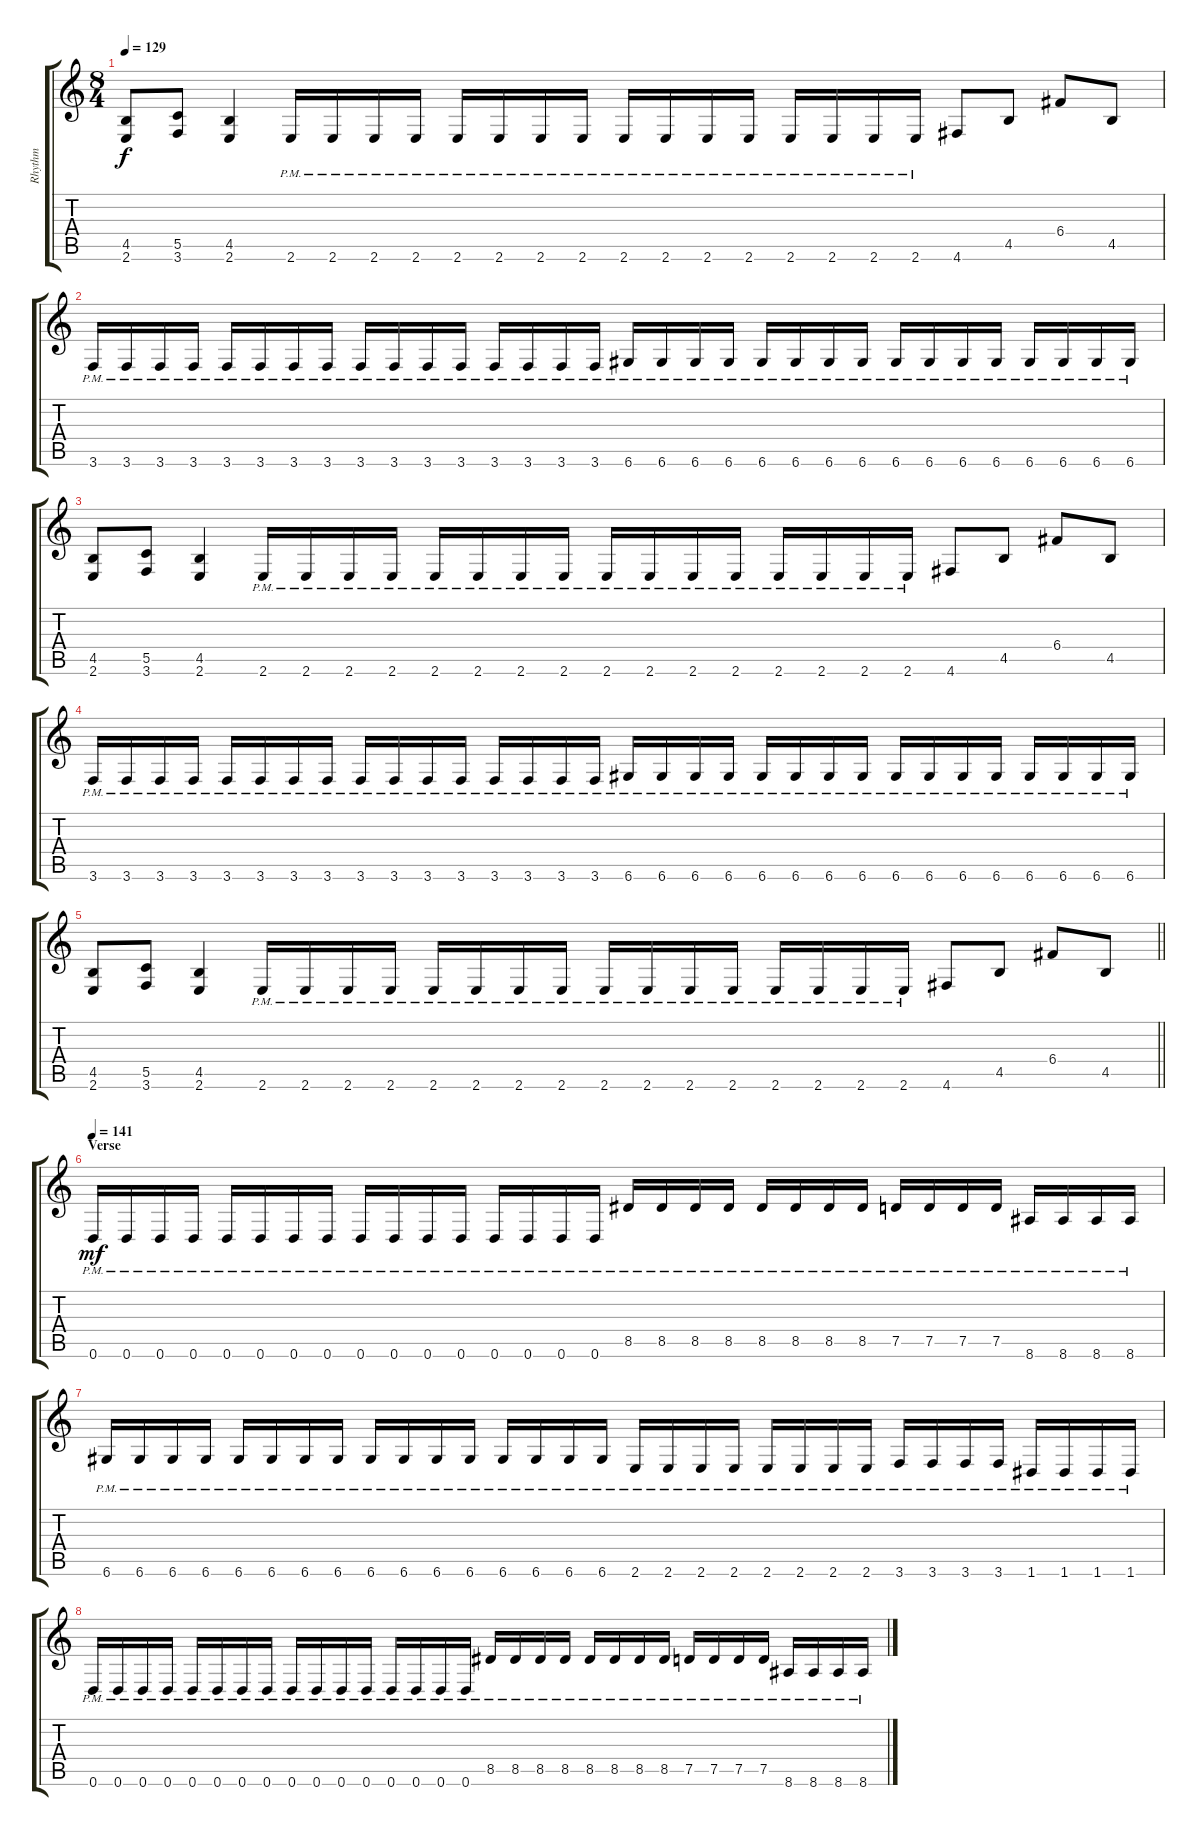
\track ("Rhythm" "Rhythm") {instrument overdrivenguitar}
\staff {score tabs}
\tuning (D4 A3 F3 C3 G2 D2) {hide}
\ts (8 4)
\tempo 129
\clef g2
\ks c
(4.5 2.6).8{dy f} (5.5 3.6).8 (4.5 2.6).4 2.6{pm}.16 2.6{pm}.16 2.6{pm}.16 2.6{pm}.16 2.6{pm}.16 2.6{pm}.16 2.6{pm}.16 2.6{pm}.16 2.6{pm}.16 2.6{pm}.16 2.6{pm}.16 2.6{pm}.16 2.6{pm}.16 2.6{pm}.16 2.6{pm}.16 2.6{pm}.16 4.6.8 4.5.8 6.4.8 4.5.8 |
3.6{pm}.16 3.6{pm}.16 3.6{pm}.16 3.6{pm}.16 3.6{pm}.16 3.6{pm}.16 3.6{pm}.16 3.6{pm}.16 3.6{pm}.16 3.6{pm}.16 3.6{pm}.16 3.6{pm}.16 3.6{pm}.16 3.6{pm}.16 3.6{pm}.16 3.6{pm}.16 6.6{pm}.16 6.6{pm}.16 6.6{pm}.16 6.6{pm}.16 6.6{pm}.16 6.6{pm}.16 6.6{pm}.16 6.6{pm}.16 6.6{pm}.16 6.6{pm}.16 6.6{pm}.16 6.6{pm}.16 6.6{pm}.16 6.6{pm}.16 6.6{pm}.16 6.6{pm}.16 |
(4.5 2.6).8 (5.5 3.6).8 (4.5 2.6).4 2.6{pm}.16 2.6{pm}.16 2.6{pm}.16 2.6{pm}.16 2.6{pm}.16 2.6{pm}.16 2.6{pm}.16 2.6{pm}.16 2.6{pm}.16 2.6{pm}.16 2.6{pm}.16 2.6{pm}.16 2.6{pm}.16 2.6{pm}.16 2.6{pm}.16 2.6{pm}.16 4.6.8 4.5.8 6.4.8 4.5.8 |
3.6{pm}.16 3.6{pm}.16 3.6{pm}.16 3.6{pm}.16 3.6{pm}.16 3.6{pm}.16 3.6{pm}.16 3.6{pm}.16 3.6{pm}.16 3.6{pm}.16 3.6{pm}.16 3.6{pm}.16 3.6{pm}.16 3.6{pm}.16 3.6{pm}.16 3.6{pm}.16 6.6{pm}.16 6.6{pm}.16 6.6{pm}.16 6.6{pm}.16 6.6{pm}.16 6.6{pm}.16 6.6{pm}.16 6.6{pm}.16 6.6{pm}.16 6.6{pm}.16 6.6{pm}.16 6.6{pm}.16 6.6{pm}.16 6.6{pm}.16 6.6{pm}.16 6.6{pm}.16 |
\barLineRight lightlight
(4.5 2.6).8 (5.5 3.6).8 (4.5 2.6).4 2.6{pm}.16 2.6{pm}.16 2.6{pm}.16 2.6{pm}.16 2.6{pm}.16 2.6{pm}.16 2.6{pm}.16 2.6{pm}.16 2.6{pm}.16 2.6{pm}.16 2.6{pm}.16 2.6{pm}.16 2.6{pm}.16 2.6{pm}.16 2.6{pm}.16 2.6{pm}.16 4.6.8 4.5.8 6.4.8 4.5.8 |
\section ("" "Verse")
\tempo 141
0.6{pm}.16{dy mf} 0.6{pm}.16 0.6{pm}.16 0.6{pm}.16 0.6{pm}.16 0.6{pm}.16 0.6{pm}.16 0.6{pm}.16 0.6{pm}.16 0.6{pm}.16 0.6{pm}.16 0.6{pm}.16 0.6{pm}.16 0.6{pm}.16 0.6{pm}.16 0.6{pm}.16 8.5{pm}.16 8.5{pm}.16 8.5{pm}.16 8.5{pm}.16 8.5{pm}.16 8.5{pm}.16 8.5{pm}.16 8.5{pm}.16 7.5{pm}.16 7.5{pm}.16 7.5{pm}.16 7.5{pm}.16 8.6{pm}.16 8.6{pm}.16 8.6{pm}.16 8.6{pm}.16 |
6.6{pm}.16 6.6{pm}.16 6.6{pm}.16 6.6{pm}.16 6.6{pm}.16 6.6{pm}.16 6.6{pm}.16 6.6{pm}.16 6.6{pm}.16 6.6{pm}.16 6.6{pm}.16 6.6{pm}.16 6.6{pm}.16 6.6{pm}.16 6.6{pm}.16 6.6{pm}.16 2.6{pm}.16 2.6{pm}.16 2.6{pm}.16 2.6{pm}.16 2.6{pm}.16 2.6{pm}.16 2.6{pm}.16 2.6{pm}.16 3.6{pm}.16 3.6{pm}.16 3.6{pm}.16 3.6{pm}.16 1.6{pm}.16 1.6{pm}.16 1.6{pm}.16 1.6{pm}.16 |
0.6{pm}.16 0.6{pm}.16 0.6{pm}.16 0.6{pm}.16 0.6{pm}.16 0.6{pm}.16 0.6{pm}.16 0.6{pm}.16 0.6{pm}.16 0.6{pm}.16 0.6{pm}.16 0.6{pm}.16 0.6{pm}.16 0.6{pm}.16 0.6{pm}.16 0.6{pm}.16 8.5{pm}.16 8.5{pm}.16 8.5{pm}.16 8.5{pm}.16 8.5{pm}.16 8.5{pm}.16 8.5{pm}.16 8.5{pm}.16 7.5{pm}.16 7.5{pm}.16 7.5{pm}.16 7.5{pm}.16 8.6{pm}.16 8.6{pm}.16 8.6{pm}.16 8.6{pm}.16
